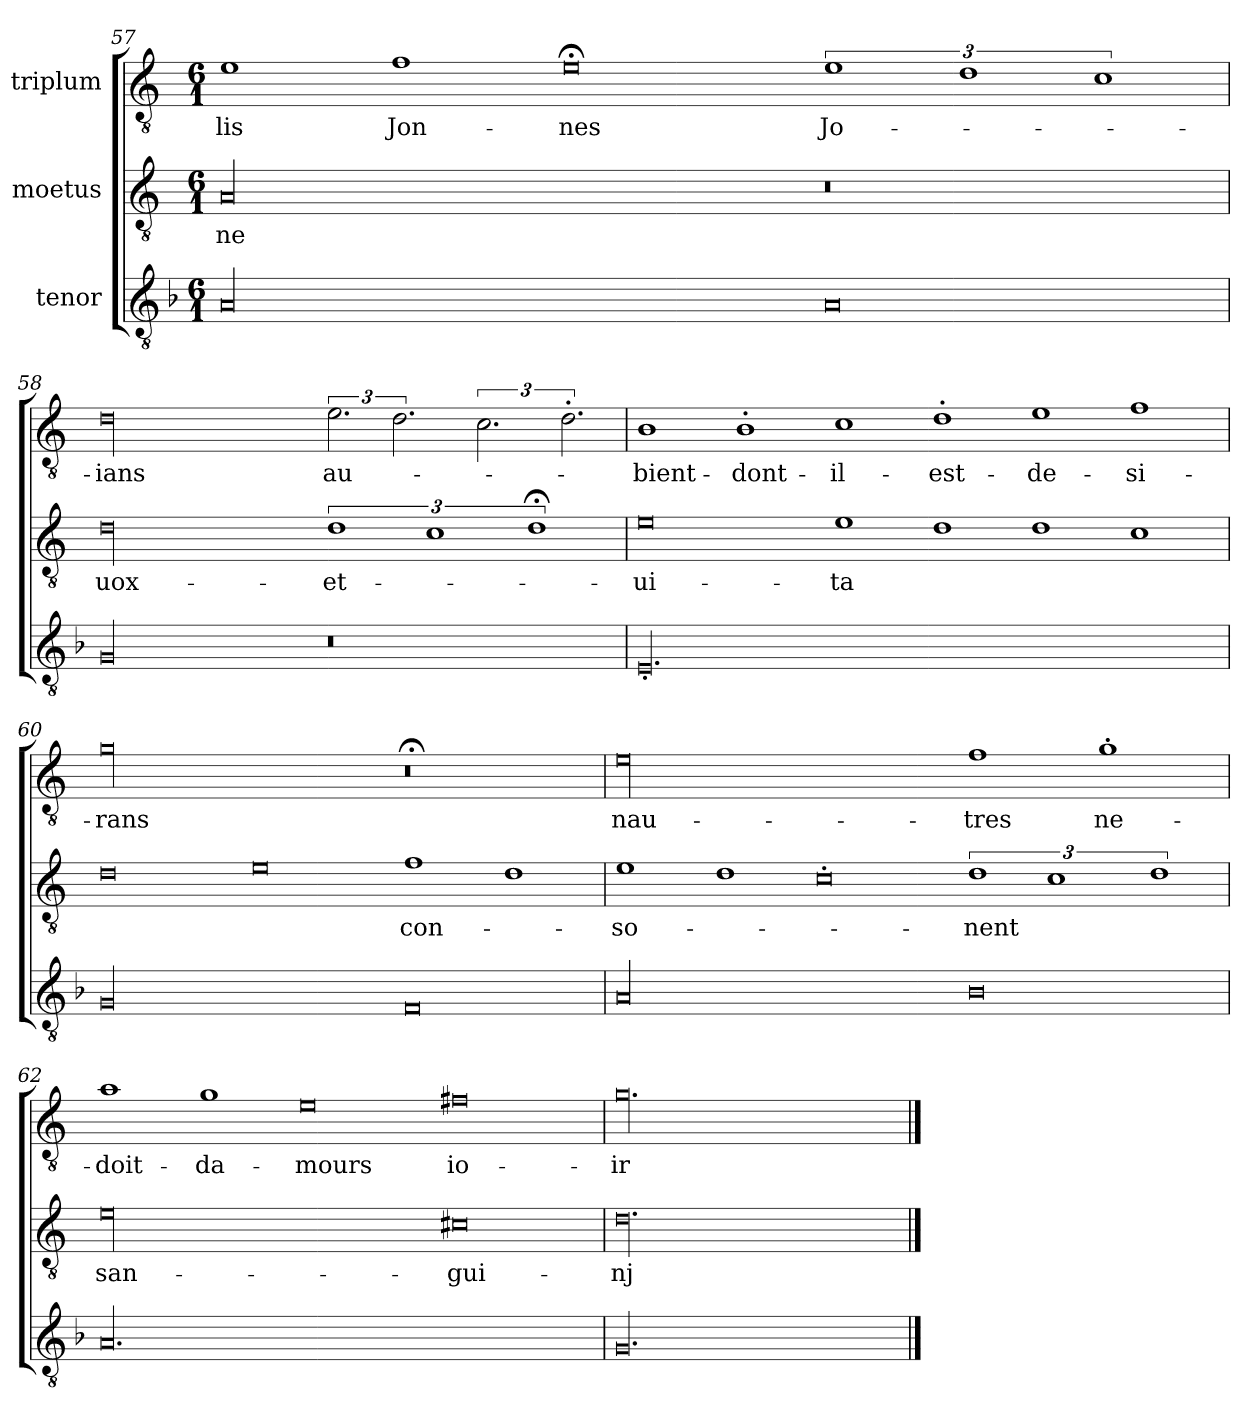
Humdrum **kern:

**kern	**kern	**text	**kern	**text
*part3	*part2	*part2	*part1	*part1
*staff3	*staff2	*staff2	*staff1	*staff1
*I"tenor	*I"moetus	*	*I"triplum	*
*clefGv2	*clefGv2	*	*clefGv2	*
*k[b-]	*k[]	*	*k[]	*
*F:	*C:	*	*C:	*
*M6/1	*M6/1	*	*M6/1	*
=57	=57	=57	=57	=57
00A/	00A/	-ne	1e\	-lis
.	.	.	1f\	Jon-
.	.	.	0e;<\	-nes
0A/	0r	.	3%2e\	Jo-
.	.	.	3%2d\	.
.	.	.	3%2c\	.
=58	=58	=58	=58	=58
00G/	00d\	uox-	00d\	-ians
0r	3%2d\	et-	3.e\	au-
.	.	.	3.d\	.
.	3%2c\	.	.	.
.	.	.	3.c\	.
.	3%2d;<\	.	.	.
.	.	.	3.d'\	.
=59	=59	=59	=59	=59
00.E'/	0e\	ui-	1B\	bient-
.	.	.	1B'\	dont-
.	1e\	-ta	1c\	il-
.	1d\	.	1d'\	est-
.	1d\	.	1e\	de-
.	1c\	.	1f\	-si-
!!LO:PB:g=z
=60	=60	=60	=60	=60
00G/	0d\	.	00g\	-rans
.	0e\	.	.	.
0F/	1f\	con-	0r;<	.
.	1d\	.	.	.
=61	=61	=61	=61	=61
00A/	1e\	-so-	00e\	nau-
.	1d\	.	.	.
.	0c'\	.	.	.
0B-\	3%2d\	-nent	1f\	-tres
.	3%2c\	.	.	.
.	.	.	1g'\	ne-
.	3%2d\	.	.	.
=62	=62	=62	=62	=62
00.A/	00e\	san-	1a\	doit-
.	.	.	1g\	da-
.	.	.	0e\	-mours
.	0c#X\	-gui-	0f#X\	io-
=63	=63	=63	=63	=63
00.G/	00.d\	-nj	00.g\	-ir
==	==	==	==	==
*-	*-	*-	*-	*-
